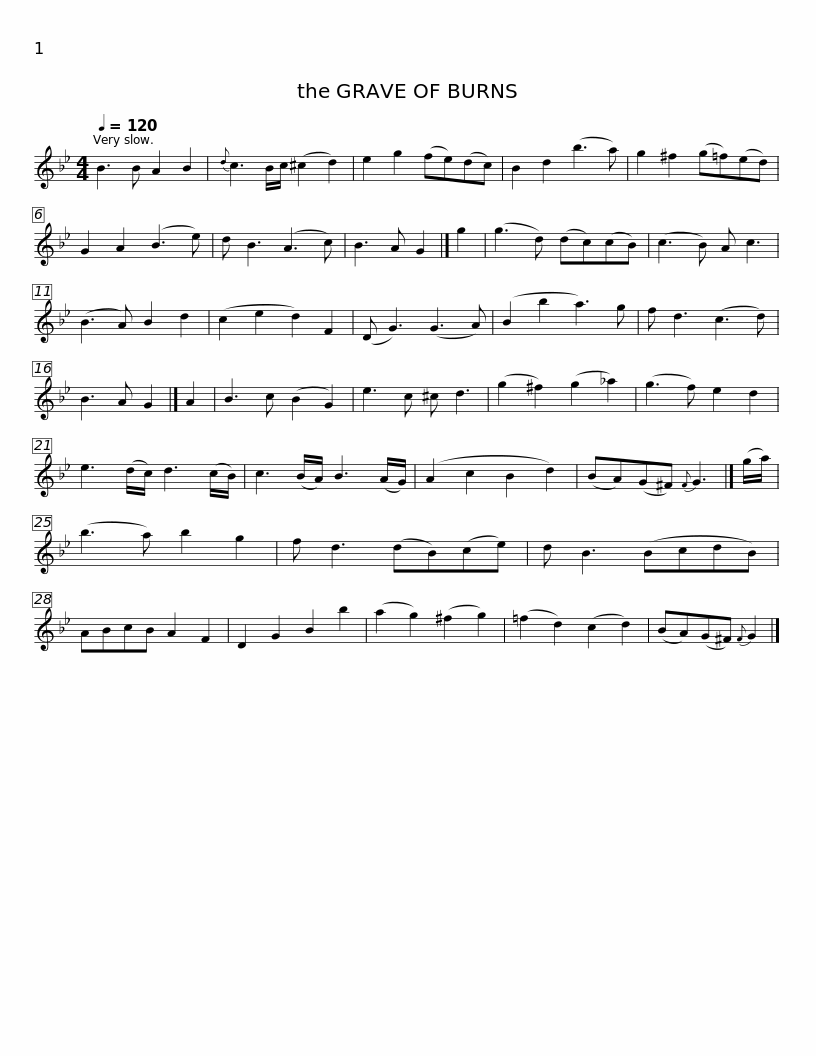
X:1
L:1/8
Q:1/4=120
M:4/4
I:linebreak $
K:Gmin
V:1 treble
V:1
 B3 B A2 B2 |{d} c3 B/c/ (^c2 d2) | e2 g2 (fe)(dc) | B2 d2 (b3 a) | g2 ^f2 (g=f)(ed) | %5
 G2 A2 (B3 e) | d B3 (A3 c) |$ B3 A G2 |] g2 | (g3 d) (dc)(cB) | %10
 (c3 B) A c3 | (B3 A) B2 d2 | (c2 e2 d2) F2 | (D G3) (G3 A) | (B2 b2 a3) g |$ %15
 f d3 (c3 d) | B3 A G2 |] A2 | B3 c (B2 G2) | e3 c ^c d3 | %20
 (g2 ^f2) (g2 _a2) | (g3 f) e2 d2 | e3 (d/c/) d3 (c/B/) |$ c3 (B/A/) B3 (A/G/) | (A2 c2 B2 d2) | %25
 (BA)(G^F){F} G3 |] (g/a/) | (b3 a) b2 g2 | f d3 (dB)(ce) | d B3 (BcdB) |$ %30
 ABcB A2 F2 | D2 G2 B2 b2 | (a2 g2) (^f2 g2) | (=f2 d2) (c2 d2) | (BA)(G^F){F} G2 |] %35
